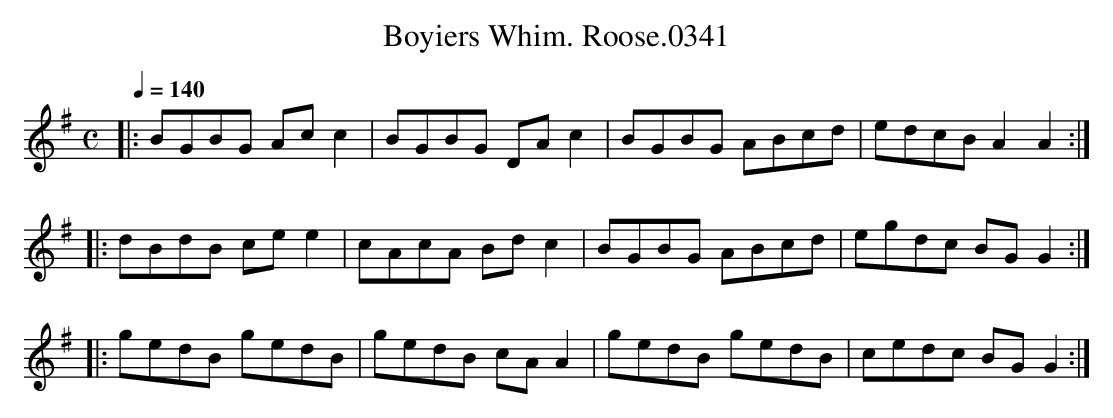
X:1
T:Boyiers Whim. Roose.0341
M:C
L:1/8
Q:1/4=140
K:G
|:BGBG Ac c2|BGBG DA c2|BGBG ABcd|edcB A2A2:|
|:dBdB ce e2|cAcA Bd c2|BGBG ABcd|egdc BG G2:|
|:gedB gedB|gedB cA A2|gedB gedB|cedc BG G2:|
